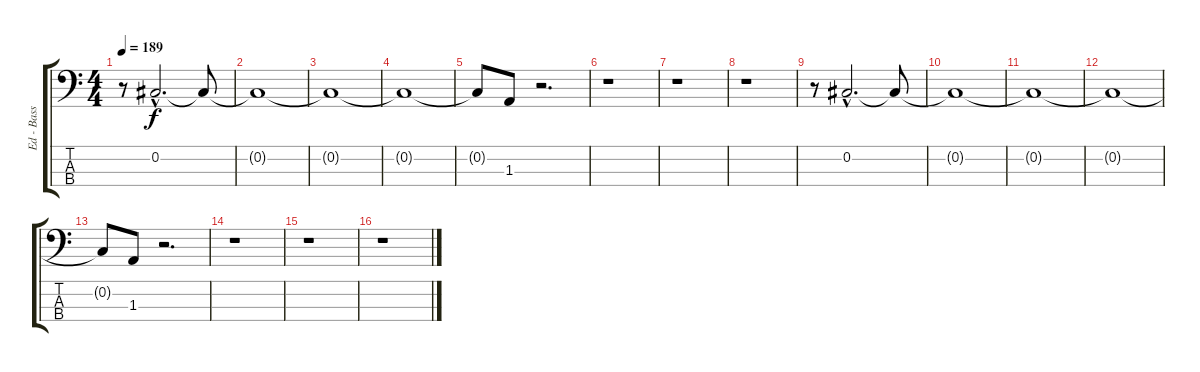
\track ("Ed - Bass" "Ed - Bass") {instrument electricbassfinger}
\staff {score tabs}
\tuning (Gb2 Db2 Ab1 Db1) {hide}
\ts (4 4)
\tempo 189
\clef f4
\ks c
r.8{dy f instrument electricbassfinger} 0.2{hac}.2{d} 0.2{t}.8 |
0.2{t}.1 |
0.2{t}.1 |
0.2{t}.1 |
0.2{t}.8 1.3.8 r.2{d} |
r.1 |
r.1 |
r.1 |
r.8 0.2{hac}.2{d} 0.2{t}.8 |
0.2{t}.1 |
0.2{t}.1 |
0.2{t}.1 |
0.2{t}.8 1.3.8 r.2{d} |
r.1 |
r.1 |
r.1
